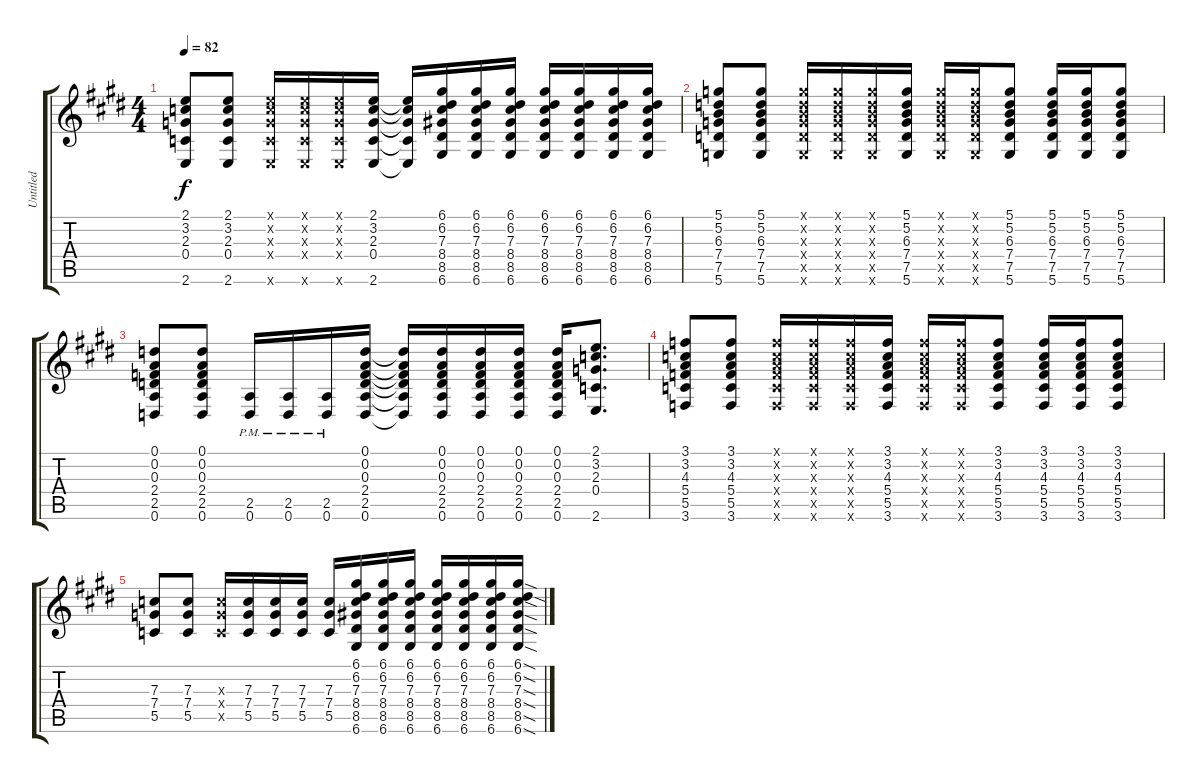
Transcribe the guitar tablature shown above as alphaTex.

\track ("Untitled" "Untitled") {instrument overdrivenguitar}
\staff {score tabs}
\tuning (D4 A3 F3 C3 G2 D2) {hide}
\ts (4 4)
\tempo 82
\clef g2
\ks c#minor
(2.1 3.2 2.3 0.4 2.6).8{dy f} (2.1 3.2 2.3 0.4 2.6).8 (2.1{x} 3.2{x} 2.3{x} 0.4{x} 2.6{x}).16 (2.1{x} 3.2{x} 2.3{x} 0.4{x} 2.6{x}).16 (2.1{x} 3.2{x} 2.3{x} 0.4{x} 2.6{x}).16 (2.1 3.2 2.3 0.4 2.6).16 (2.1{t} 3.2{t} 2.3{t} 0.4{t} 2.6{t}).16 (6.1 6.2 7.3 8.4 8.5 6.6).16 (6.1 6.2 7.3 8.4 8.5 6.6).16 (6.1 6.2 7.3 8.4 8.5 6.6).16 (6.1 6.2 7.3 8.4 8.5 6.6).16 (6.1 6.2 7.3 8.4 8.5 6.6).16 (6.1 6.2 7.3 8.4 8.5 6.6).16 (6.1 6.2 7.3 8.4 8.5 6.6).16 |
(5.1 5.2 6.3 7.4 7.5 5.6).8 (5.1 5.2 6.3 7.4 7.5 5.6).8 (5.1{x} 5.2{x} 6.3{x} 7.4{x} 7.5{x} 5.6{x}).16 (5.1{x} 5.2{x} 6.3{x} 7.4{x} 7.5{x} 5.6{x}).16 (5.1{x} 5.2{x} 6.3{x} 7.4{x} 7.5{x} 5.6{x}).16 (5.1 5.2 6.3 7.4 7.5 5.6).16 (5.1{x} 5.2{x} 6.3{x} 7.4{x} 7.5{x} 5.6{x}).16 (5.1{x} 5.2{x} 6.3{x} 7.4{x} 7.5{x} 5.6{x}).16 (5.1 5.2 6.3 7.4 7.5 5.6).8 (5.1 5.2 6.3 7.4 7.5 5.6).16 (5.1 5.2 6.3 7.4 7.5 5.6).16 (5.1 5.2 6.3 7.4 7.5 5.6).8 |
\ks e
(0.1 0.2 0.3 2.4 2.5 0.6).8 (0.1 0.2 0.3 2.4 2.5 0.6).8 (2.5{pm} 0.6{pm}).16 (2.5{pm} 0.6{pm}).16 (2.5{pm} 0.6{pm}).16 (0.1 0.2 0.3 2.4 2.5 0.6).16 (0.1{t} 0.2{t} 0.3{t} 2.4{t} 2.5{t} 0.6{t}).16 (0.1 0.2 0.3 2.4 2.5 0.6).16 (0.1 0.2 0.3 2.4 2.5 0.6).16 (0.1 0.2 0.3 2.4 2.5 0.6).16 (0.1 0.2 0.3 2.4 2.5 0.6).16 (2.1 3.2 2.3 0.4 2.6).8{d} |
\ks c#minor
(3.1 3.2 4.3 5.4 5.5 3.6).8 (3.1 3.2 4.3 5.4 5.5 3.6).8 (3.1{x} 3.2{x} 4.3{x} 5.4{x} 5.5{x} 3.6{x}).16 (3.1{x} 3.2{x} 4.3{x} 5.4{x} 5.5{x} 3.6{x}).16 (3.1{x} 3.2{x} 4.3{x} 5.4{x} 5.5{x} 3.6{x}).16 (3.1 3.2 4.3 5.4 5.5 3.6).16 (3.1{x} 3.2{x} 4.3{x} 5.4{x} 5.5{x} 3.6{x}).16 (3.1{x} 3.2{x} 4.3{x} 5.4{x} 5.5{x} 3.6{x}).16 (3.1 3.2 4.3 5.4 5.5 3.6).8 (3.1 3.2 4.3 5.4 5.5 3.6).16 (3.1 3.2 4.3 5.4 5.5 3.6).16 (3.1 3.2 4.3 5.4 5.5 3.6).8 |
(7.3 7.4 5.5).8 (7.3 7.4 5.5).8 (7.3{x} 7.4{x} 5.5{x}).16 (7.3 7.4 5.5).16 (7.3 7.4 5.5).16 (7.3 7.4 5.5).16 (7.3 7.4 5.5).16 (6.1 6.2 7.3 8.4 8.5 6.6).16 (6.1 6.2 7.3 8.4 8.5 6.6).16 (6.1 6.2 7.3 8.4 8.5 6.6).16 (6.1 6.2 7.3 8.4 8.5 6.6).16 (6.1 6.2 7.3 8.4 8.5 6.6).16 (6.1 6.2 7.3 8.4 8.5 6.6).16 (6.1{sod} 6.2{sod} 7.3{sod} 8.4{sod} 8.5{sod} 6.6{sod}).16
